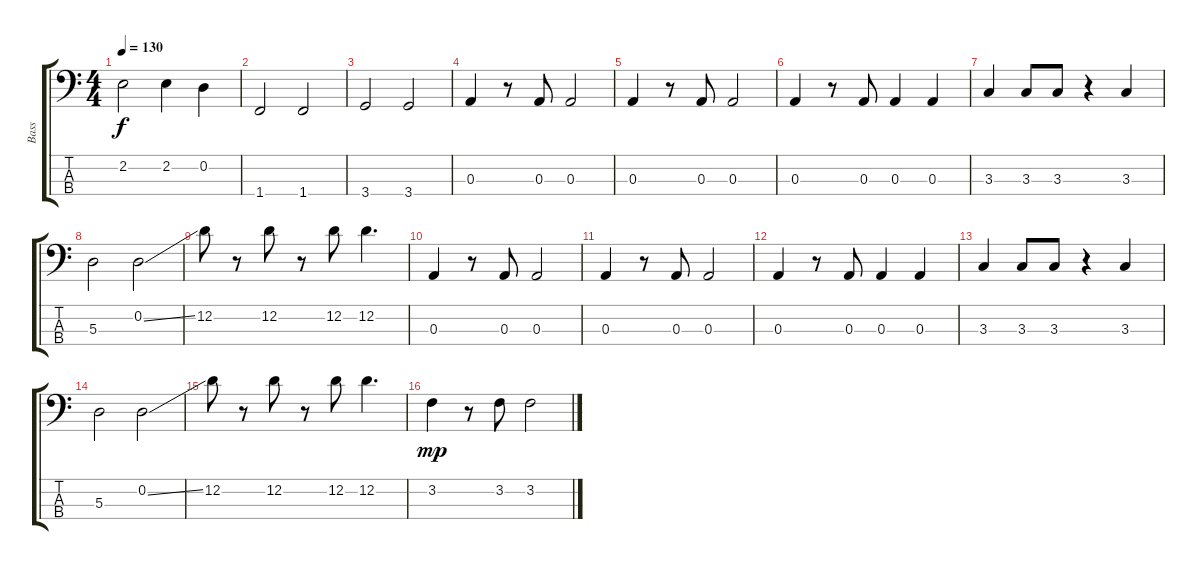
\track ("Bass" "Bass") {instrument electricbassfinger}
\staff {score tabs}
\tuning (G2 D2 A1 E1) {hide}
\ts (4 4)
\tempo 130
\clef f4
\ks c
2.2.2{dy f} 2.2.4 0.2.4 |
1.4.2 1.4.2 |
3.4.2 3.4.2 |
0.3.4 r.8 0.3.8 0.3.2 |
0.3.4 r.8 0.3.8 0.3.2 |
0.3.4 r.8 0.3.8 0.3.4 0.3.4 |
3.3.4 3.3.8 3.3.8 r.4 3.3.4 |
5.3.2 0.2{ss}.2 |
12.2.8 r.8 12.2.8 r.8 12.2.8 12.2.4{d} |
0.3.4 r.8 0.3.8 0.3.2 |
0.3.4 r.8 0.3.8 0.3.2 |
0.3.4 r.8 0.3.8 0.3.4 0.3.4 |
3.3.4 3.3.8 3.3.8 r.4 3.3.4 |
5.3.2 0.2{ss}.2 |
12.2.8 r.8 12.2.8 r.8 12.2.8 12.2.4{d} |
3.2.4{dy mp} r.8 3.2.8 3.2.2
